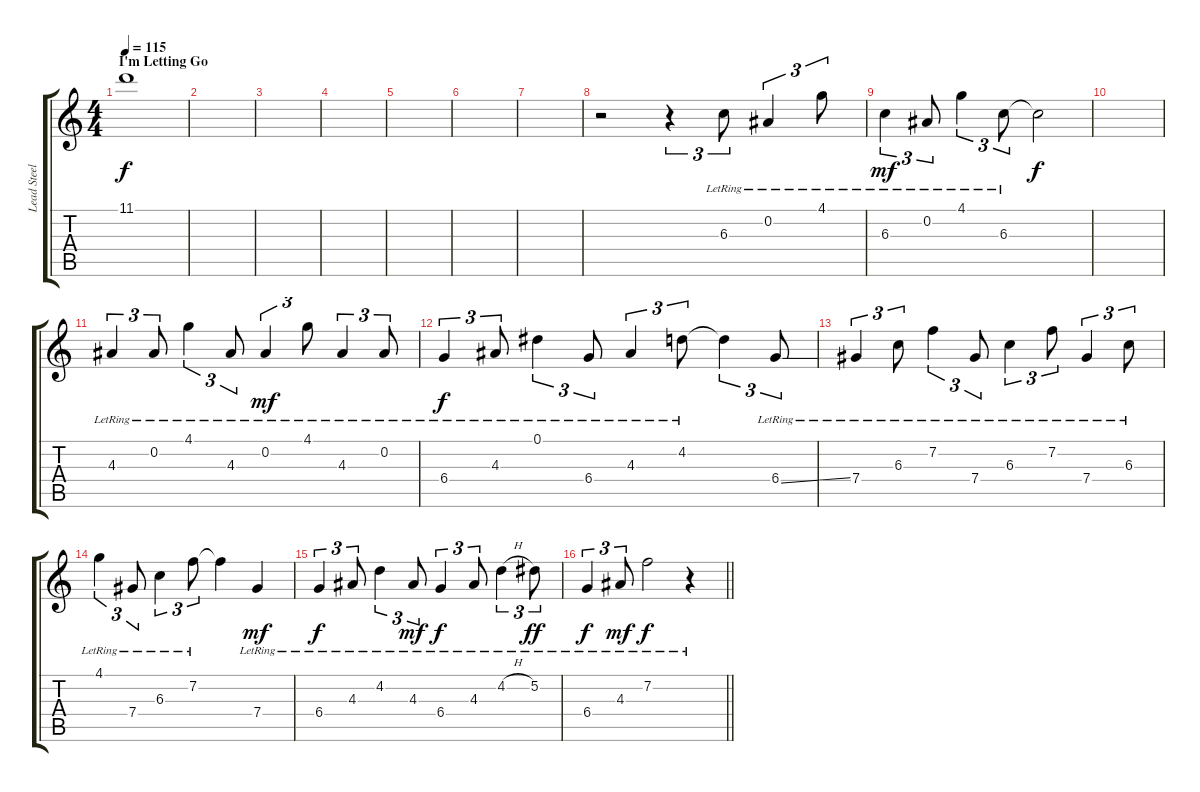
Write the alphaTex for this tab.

\track ("Lead Steel Guitar (Erlend)" "Lead Steel") {instrument electricguitarjazz}
\staff {score tabs}
\tuning (Eb4 Bb3 Gb3 Db3 Ab2 Eb2) {hide}
\ts (4 4)
\section ("" "I'm Letting Go")
\tempo 115
\clef g2
\ks c
11.1{t}.1{dy f} |
|
|
|
|
|
|
r.2 r.4{tu (3 2)} 6.3{lr}.8{tu (3 2)} 0.2{lr}.4{tu (3 2)} 4.1{lr}.8{tu (3 2)} |
6.3{lr}.4{tu (3 2) dy mf} 0.2{lr}.8{tu (3 2)} 4.1{lr}.4{tu (3 2)} 6.3{lr}.8{tu (3 2)} 6.3{t}.2{dy f} |
|
4.3{lr}.4{tu (3 2)} 0.2{lr}.8{tu (3 2)} 4.1{lr}.4{tu (3 2)} 4.3{lr}.8{tu (3 2)} 0.2{lr}.4{tu (3 2) dy mf} 4.1{lr}.8{tu (3 2)} 4.3{lr}.4{tu (3 2)} 0.2{lr}.8{tu (3 2)} |
6.4{lr}.4{tu (3 2) dy f} 4.3{lr}.8{tu (3 2)} 0.1{lr}.4{tu (3 2)} 6.4{lr}.8{tu (3 2)} 4.3{lr}.4{tu (3 2)} 4.2{lr}.8{tu (3 2)} 4.2{t}.4{tu (3 2)} 6.4{ss lr}.8{tu (3 2)} |
7.4{lr}.4{tu (3 2)} 6.3{lr}.8{tu (3 2)} 7.2{lr}.4{tu (3 2)} 7.4{lr}.8{tu (3 2)} 6.3{lr}.4{tu (3 2)} 7.2{lr}.8{tu (3 2)} 7.4{lr}.4{tu (3 2)} 6.3{lr}.8{tu (3 2)} |
4.1{lr}.4{tu (3 2)} 7.4{lr}.8{tu (3 2)} 6.3{lr}.4{tu (3 2)} 7.2{lr}.8{tu (3 2)} 7.2{t}.4 7.4{lr}.4{dy mf} |
6.4{lr}.4{tu (3 2) dy f} 4.3{lr}.8{tu (3 2)} 4.2{lr}.4{tu (3 2)} 4.3{lr}.8{tu (3 2) dy mf} 6.4{lr}.4{tu (3 2) dy f} 4.3{lr}.8{tu (3 2)} 4.2{h lr}.4{tu (3 2)} 5.2{lr}.8{tu (3 2) dy ff} |
\barLineRight lightlight
6.4{lr}.4{tu (3 2) dy f} 4.3{lr}.8{tu (3 2) dy mf} 7.2{lr}.2{dy f} r.4
